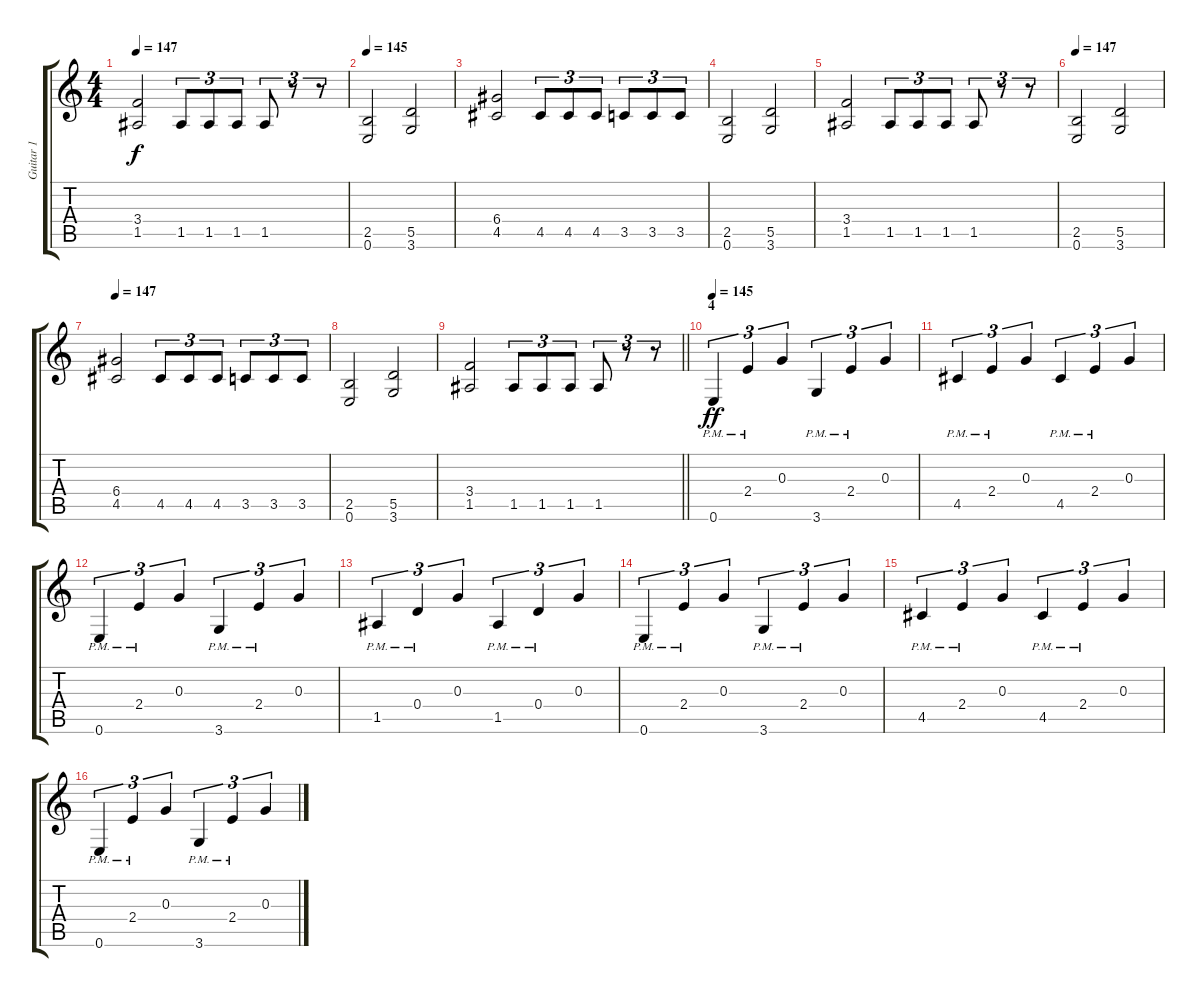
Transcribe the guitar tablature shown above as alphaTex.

\track ("Guitar 1" "Guitar 1") {instrument distortionguitar}
\staff {score tabs}
\tuning (E4 B3 G3 D3 A2 E2) {hide}
\ts (4 4)
\tempo 147
\clef g2
\ks c
(3.4 1.5).2{dy f} 1.5.8{tu (3 2)} 1.5.8{tu (3 2)} 1.5.8{tu (3 2)} 1.5.8{tu (3 2)} r.8{tu (3 2)} r.8{tu (3 2)} |
\tempo 145
(2.5 0.6).2 (5.5 3.6).2 |
(6.4 4.5).2 4.5.8{tu (3 2)} 4.5.8{tu (3 2)} 4.5.8{tu (3 2)} 3.5.8{tu (3 2)} 3.5.8{tu (3 2)} 3.5.8{tu (3 2)} |
(2.5 0.6).2 (5.5 3.6).2 |
(3.4 1.5).2 1.5.8{tu (3 2)} 1.5.8{tu (3 2)} 1.5.8{tu (3 2)} 1.5.8{tu (3 2)} r.8{tu (3 2)} r.8{tu (3 2)} |
\tempo 147
(2.5 0.6).2 (5.5 3.6).2 |
\tempo 147
(6.4 4.5).2 4.5.8{tu (3 2)} 4.5.8{tu (3 2)} 4.5.8{tu (3 2)} 3.5.8{tu (3 2)} 3.5.8{tu (3 2)} 3.5.8{tu (3 2)} |
(2.5 0.6).2 (5.5 3.6).2 |
\barLineRight lightlight
(3.4 1.5).2 1.5.8{tu (3 2)} 1.5.8{tu (3 2)} 1.5.8{tu (3 2)} 1.5.8{tu (3 2)} r.8{tu (3 2)} r.8{tu (3 2)} |
\section ("" "4")
\tempo 145
0.6{pm}.4{tu (3 2) dy ff} 2.4{pm}.4{tu (3 2)} 0.3.4{tu (3 2)} 3.6{pm}.4{tu (3 2)} 2.4{pm}.4{tu (3 2)} 0.3.4{tu (3 2)} |
4.5{pm}.4{tu (3 2)} 2.4{pm}.4{tu (3 2)} 0.3.4{tu (3 2)} 4.5{pm}.4{tu (3 2)} 2.4{pm}.4{tu (3 2)} 0.3.4{tu (3 2)} |
0.6{pm}.4{tu (3 2)} 2.4{pm}.4{tu (3 2)} 0.3.4{tu (3 2)} 3.6{pm}.4{tu (3 2)} 2.4{pm}.4{tu (3 2)} 0.3.4{tu (3 2)} |
1.5{pm}.4{tu (3 2)} 0.4{pm}.4{tu (3 2)} 0.3.4{tu (3 2)} 1.5{pm}.4{tu (3 2)} 0.4{pm}.4{tu (3 2)} 0.3.4{tu (3 2)} |
0.6{pm}.4{tu (3 2)} 2.4{pm}.4{tu (3 2)} 0.3.4{tu (3 2)} 3.6{pm}.4{tu (3 2)} 2.4{pm}.4{tu (3 2)} 0.3.4{tu (3 2)} |
4.5{pm}.4{tu (3 2)} 2.4{pm}.4{tu (3 2)} 0.3.4{tu (3 2)} 4.5{pm}.4{tu (3 2)} 2.4{pm}.4{tu (3 2)} 0.3.4{tu (3 2)} |
0.6{pm}.4{tu (3 2)} 2.4{pm}.4{tu (3 2)} 0.3.4{tu (3 2)} 3.6{pm}.4{tu (3 2)} 2.4{pm}.4{tu (3 2)} 0.3.4{tu (3 2)}
